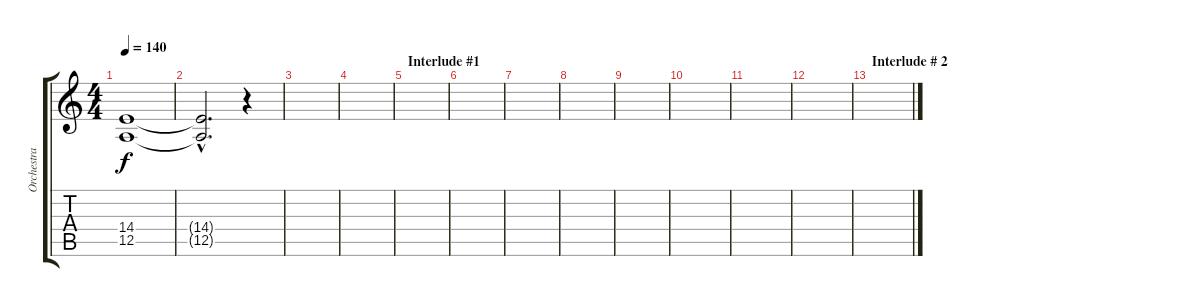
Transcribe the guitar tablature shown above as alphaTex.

\track ("Orchestra - Organ" "Orchestra ") {instrument churchorgan}
\staff {score tabs}
\tuning (E4 B3 G3 D3 A2 E2) {hide}
\ts (4 4)
\tempo 140
\clef g2
\ks c
(14.4 12.5).1{dy f volume 2 balance 16} |
(14.4{hac t} 12.5{hac t}).2{d} r.4 |
|
|
\section ("" "Interlude #1")
|
|
|
|
|
|
|
|
\section ("" "Interlude # 2")
